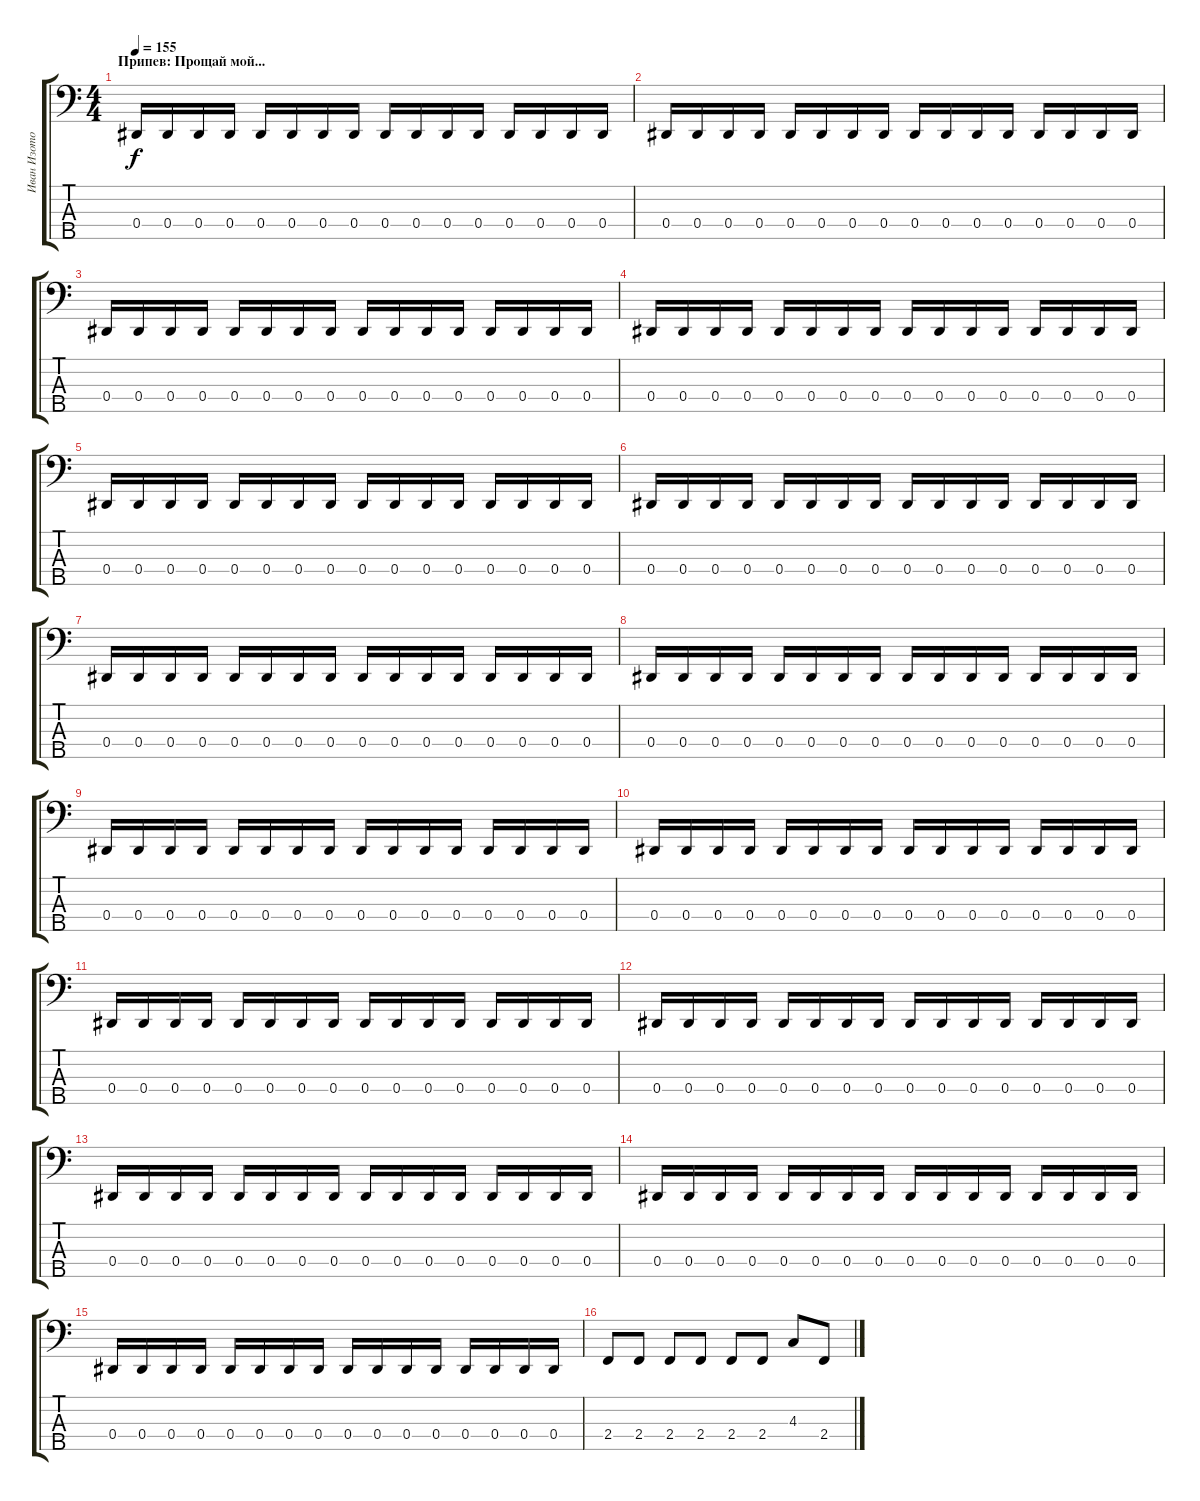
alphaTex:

\track ("Иван Изотов" "Иван Изото") {instrument electricbasspick}
\staff {score tabs}
\tuning (Gb2 Db2 Ab1 Eb1 Bb0) {hide}
\ts (4 4)
\section ("" "Припев: Прощай мой...")
\tempo 155
\clef f4
\ks c
0.4.16{dy f} 0.4.16 0.4.16 0.4.16 0.4.16 0.4.16 0.4.16 0.4.16 0.4.16 0.4.16 0.4.16 0.4.16 0.4.16 0.4.16 0.4.16 0.4.16 |
0.4.16 0.4.16 0.4.16 0.4.16 0.4.16 0.4.16 0.4.16 0.4.16 0.4.16 0.4.16 0.4.16 0.4.16 0.4.16 0.4.16 0.4.16 0.4.16 |
0.4.16 0.4.16 0.4.16 0.4.16 0.4.16 0.4.16 0.4.16 0.4.16 0.4.16 0.4.16 0.4.16 0.4.16 0.4.16 0.4.16 0.4.16 0.4.16 |
0.4.16 0.4.16 0.4.16 0.4.16 0.4.16 0.4.16 0.4.16 0.4.16 0.4.16 0.4.16 0.4.16 0.4.16 0.4.16 0.4.16 0.4.16 0.4.16 |
0.4.16 0.4.16 0.4.16 0.4.16 0.4.16 0.4.16 0.4.16 0.4.16 0.4.16 0.4.16 0.4.16 0.4.16 0.4.16 0.4.16 0.4.16 0.4.16 |
0.4.16 0.4.16 0.4.16 0.4.16 0.4.16 0.4.16 0.4.16 0.4.16 0.4.16 0.4.16 0.4.16 0.4.16 0.4.16 0.4.16 0.4.16 0.4.16 |
0.4.16 0.4.16 0.4.16 0.4.16 0.4.16 0.4.16 0.4.16 0.4.16 0.4.16 0.4.16 0.4.16 0.4.16 0.4.16 0.4.16 0.4.16 0.4.16 |
0.4.16 0.4.16 0.4.16 0.4.16 0.4.16 0.4.16 0.4.16 0.4.16 0.4.16 0.4.16 0.4.16 0.4.16 0.4.16 0.4.16 0.4.16 0.4.16 |
0.4.16 0.4.16 0.4.16 0.4.16 0.4.16 0.4.16 0.4.16 0.4.16 0.4.16 0.4.16 0.4.16 0.4.16 0.4.16 0.4.16 0.4.16 0.4.16 |
0.4.16 0.4.16 0.4.16 0.4.16 0.4.16 0.4.16 0.4.16 0.4.16 0.4.16 0.4.16 0.4.16 0.4.16 0.4.16 0.4.16 0.4.16 0.4.16 |
0.4.16 0.4.16 0.4.16 0.4.16 0.4.16 0.4.16 0.4.16 0.4.16 0.4.16 0.4.16 0.4.16 0.4.16 0.4.16 0.4.16 0.4.16 0.4.16 |
0.4.16 0.4.16 0.4.16 0.4.16 0.4.16 0.4.16 0.4.16 0.4.16 0.4.16 0.4.16 0.4.16 0.4.16 0.4.16 0.4.16 0.4.16 0.4.16 |
0.4.16 0.4.16 0.4.16 0.4.16 0.4.16 0.4.16 0.4.16 0.4.16 0.4.16 0.4.16 0.4.16 0.4.16 0.4.16 0.4.16 0.4.16 0.4.16 |
0.4.16 0.4.16 0.4.16 0.4.16 0.4.16 0.4.16 0.4.16 0.4.16 0.4.16 0.4.16 0.4.16 0.4.16 0.4.16 0.4.16 0.4.16 0.4.16 |
0.4.16 0.4.16 0.4.16 0.4.16 0.4.16 0.4.16 0.4.16 0.4.16 0.4.16 0.4.16 0.4.16 0.4.16 0.4.16 0.4.16 0.4.16 0.4.16 |
2.4.8 2.4.8 2.4.8 2.4.8 2.4.8 2.4.8 4.3.8 2.4.8
